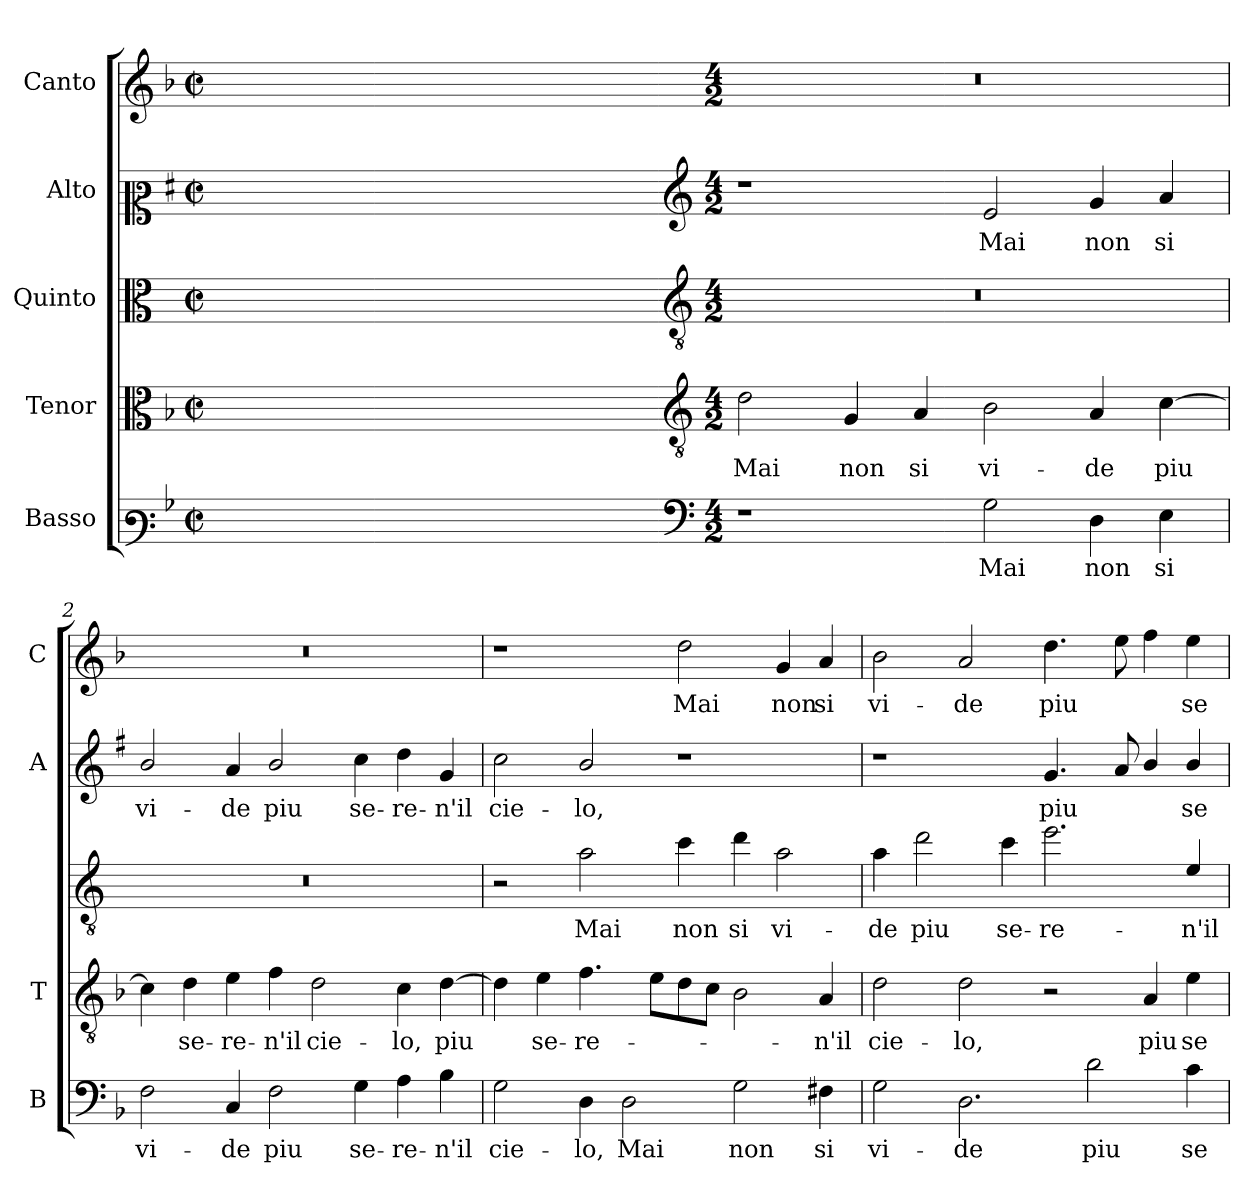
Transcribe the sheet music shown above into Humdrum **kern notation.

**kern	**text	**kern	**text	**kern	**text	**kern	**text	**kern	**text
*part5	*part5	*part4	*part4	*part3	*part3	*part2	*part2	*part1	*part1
*staff5	*staff5	*staff4	*staff4	*staff3	*staff3	*staff2	*staff2	*staff1	*staff1
*I"Basso	*	*I"Tenor	*	*I"Quinto	*	*I"Alto	*	*I"Canto	*
*I'B	*	*I'T	*	*	*	*I'A	*	*I'C	*
*clefF3	*	*clefC3	*	*clefC3	*	*clefC2	*	*clefG2	*
*	*	*	*	*ITrd4c7	*	*ITrd1c2	*	*	*
*k[b-]	*	*k[b-]	*	*k[b-]	*	*k[b-]	*	*k[b-]	*
*F:	*	*F:	*	*F:	*	*F:	*	*F:	*
*M2/2	*	*M2/2	*	*M2/2	*	*M2/2	*	*M2/2	*
*met(c|)	*	*met(c|)	*	*met(c|)	*	*met(c|)	*	*met(c|)	*
=	=	=	=	=	=	=	=	=	=
1ryy	.	1ryy	.	1ryy	.	1ryy	.	1ryy	.
=1X-	=1X-	=1X-	=1X-	=1X-	=1X-	=1X-	=1X-	=1X-	=1X-
4ryy	.	4ryy	.	4ryy	.	4ryy	.	4ryy	.
4ryy	.	4ryy	.	4ryy	.	4ryy	.	4ryy	.
4ryy	.	4ryy	.	4ryy	.	4ryy	.	4ryy	.
4ryy	.	4ryy	.	4ryy	.	4ryy	.	4ryy	.
=1-	=1-	=1-	=1-	=1-	=1-	=1-	=1-	=1-	=1-
*clefF4	*	*clefGv2	*	*clefGv2	*	*clefG2	*	*	*
*M4/2	*	*M4/2	*	*M4/2	*	*M4/2	*	*M4/2	*
!	!	!	!LO:LY:b	!	!	!	!	!	!
1r	.	2d\	Mai	0r	.	1r	.	0r	.
!	!	!	!LO:LY:b	!	!	!	!	!	!
.	.	4G/	non	.	.	.	.	.	.
!	!	!	!LO:LY:b	!	!	!	!	!	!
.	.	4A/	si	.	.	.	.	.	.
!	!LO:LY:b	!	!LO:LY:b	!	!	!	!LO:LY:b	!	!
2G\	Mai	2B-\	vi-	.	.	2d/	Mai	.	.
!	!LO:LY:b	!	!LO:LY:b	!	!	!	!LO:LY:b	!	!
4D\	non	4A/	-de	.	.	4f/	non	.	.
!	!LO:LY:b	!	!LO:LY:b	!	!	!	!LO:LY:b	!	!
4E\	si	[4c\	piu	.	.	4g/	si	.	.
=2	=2	=2	=2	=2	=2	=2	=2	=2	=2
!	!LO:LY:b	!	!	!	!	!	!LO:LY:b	!	!
2F\	vi-	4c\]	.	0r	.	2a/	vi-	0r	.
!	!	!	!LO:LY:b	!	!	!	!	!	!
.	.	4d\	se-	.	.	.	.	.	.
!	!LO:LY:b	!	!LO:LY:b	!	!	!	!LO:LY:b	!	!
4C/	-de	4e\	-re-	.	.	4g/	-de	.	.
!	!LO:LY:b	!	!LO:LY:b	!	!	!	!LO:LY:b	!	!
2F\	piu	4f\	-n'il	.	.	2a/	piu	.	.
!	!	!	!LO:LY:b	!	!	!	!	!	!
.	.	2d\	cie-	.	.	.	.	.	.
!	!LO:LY:b	!	!	!	!	!	!LO:LY:b	!	!
4G\	se-	.	.	.	.	4b-\	se-	.	.
!	!LO:LY:b	!	!LO:LY:b	!	!	!	!LO:LY:b	!	!
4A\	-re-	4c\	-lo,	.	.	4cc\	-re-	.	.
!	!LO:LY:b	!	!LO:LY:b	!	!	!	!LO:LY:b	!	!
4B-\	-n'il	[4d\	piu	.	.	4f/	-n'il	.	.
=3	=3	=3	=3	=3	=3	=3	=3	=3	=3
!	!LO:LY:b	!	!	!	!	!	!LO:LY:b	!	!
2G\	cie-	4d\]	.	2r	.	2b-\	cie-	1r	.
!	!	!	!LO:LY:b	!	!	!	!	!	!
.	.	4e\	se-	.	.	.	.	.	.
!	!LO:LY:b	!	!LO:LY:b	!	!LO:LY:b	!	!LO:LY:b	!	!
4D\	-lo,	4.f\	-re-	2d\	Mai	2a/	-lo,	.	.
!	!LO:LY:b	!	!	!	!	!	!	!	!
2D\	Mai	.	.	.	.	.	.	.	.
.	.	8e\L	.	.	.	.	.	.	.
!	!	!	!	!	!LO:LY:b	!	!	!	!LO:LY:b
.	.	8d\	.	4f\	non	1r	.	2dd\	Mai
.	.	8c\J	.	.	.	.	.	.	.
!	!LO:LY:b	!	!	!	!LO:LY:b	!	!	!	!
2G\	non	2B-\	.	4g\	si	.	.	.	.
!	!	!	!	!	!LO:LY:b	!	!	!	!LO:LY:b
.	.	.	.	2d\	vi-	.	.	4g/	non
!	!LO:LY:b	!	!LO:LY:b	!	!	!	!	!	!LO:LY:b
4F#X\	si	4A/	-n'il	.	.	.	.	4a/	si
!!LO:LB:g=z
=4	=4	=4	=4	=4	=4	=4	=4	=4	=4
!	!LO:LY:b	!	!LO:LY:b	!	!LO:LY:b	!	!	!	!LO:LY:b
2G\	vi-	2d\	cie-	4d\	-de	1r	.	2b-\	vi-
!	!	!	!	!	!LO:LY:b	!	!	!	!
.	.	.	.	2g\	piu	.	.	.	.
!	!LO:LY:b	!	!LO:LY:b	!	!	!	!	!	!LO:LY:b
2.D\	-de	2d\	-lo,	.	.	.	.	2a/	-de
!	!	!	!	!	!LO:LY:b	!	!	!	!
.	.	.	.	4f\	se-	.	.	.	.
!	!	!	!	!	!LO:LY:b	!	!LO:LY:b	!	!LO:LY:b
.	.	2r	.	2.a\	-re-	4.f/	piu	4.dd\	piu
!	!LO:LY:b	!	!	!	!	!	!	!	!
2d\	piu	.	.	.	.	.	.	.	.
.	.	.	.	.	.	8g/	.	8ee\	.
!	!	!	!LO:LY:b	!	!	!	!	!	!
.	.	4A/	piu	.	.	4a/	.	4ff\	.
!	!LO:LY:b	!	!LO:LY:b	!	!LO:LY:b	!	!LO:LY:b	!	!LO:LY:b
4c\	se-	4e\	se-	4A/	-n'il	4a/	se-	4ee\	se-
=	=	=	=	=	=	=	=	=	=
*-	*-	*-	*-	*-	*-	*-	*-	*-	*-
